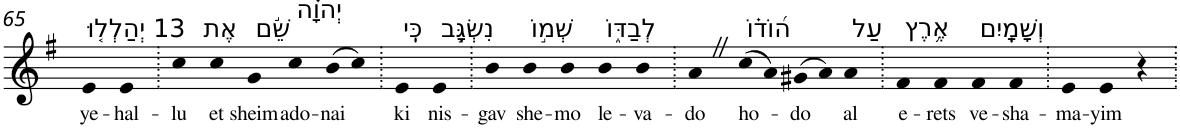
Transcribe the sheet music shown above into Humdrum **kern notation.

**kern	**text
*part1	*part1
*staff1	*staff1
*I"Piano	*
*I'Pno	*
!!LO:PB:g=z
*clefG2	*
*k[f#]	*
*G:	*
=65	=65
!LO:TX:a:t=13 יְהַלְל֤וּ	!
!	!LO:LY:b
4e	ye-
!	!LO:LY:b
4e	-hal-
=66.	=66.
!	!LO:LY:b
4cc	-lu
!LO:TX:a:t=אֶת	!
!	!LO:LY:b
4cc	et
!LO:TX:a:t=שֵׁ֬ם	!
!	!LO:LY:b
4g	sheim
!LO:TX:a:t=יְהוָ֗ה	!
!	!LO:LY:b
4cc	ado-
!	!LO:LY:b
(>8b	-nai
8cc)	.
=67.	=67.
!LO:TX:a:t=כִּֽי	!
!	!LO:LY:b
4e	ki
!LO:TX:a:t=נִשְׂגָּ֣ב	!
!	!LO:LY:b
4e	nis-
=68.	=68.
!	!LO:LY:b
4b	-gav
!LO:TX:a:t=שְׁמ֣וֹ	!
!	!LO:LY:b
4b	she-
!	!LO:LY:b
4b	-mo
!LO:TX:a:t=לְבַדּ֑וֹ	!
!	!LO:LY:b
4b	le-
!	!LO:LY:b
4b	-va-
=69.	=69.
!	!LO:LY:b
4aZ	-do
!LO:TX:a:t=ה֝וֹד֗וֹ	!
!	!LO:LY:b
(>8cc	ho-
8a)	.
!	!LO:LY:b
(>8g#X	-do
8a)	.
!LO:TX:a:t=עַל	!
!	!LO:LY:b
4a	al
=70.	=70.
!LO:TX:a:t=אֶ֥רֶץ	!
!	!LO:LY:b
4f#	e-
!	!LO:LY:b
4f#	-rets
!LO:TX:a:t=וְשָׁמָֽיִם	!
!	!LO:LY:b
4f#	ve-
!	!LO:LY:b
4f#	-sha-
=71.	=71.
!	!LO:LY:b
4e	-ma-
!	!LO:LY:b
4e	-yim
4r	.
=.	=.
*-	*-
